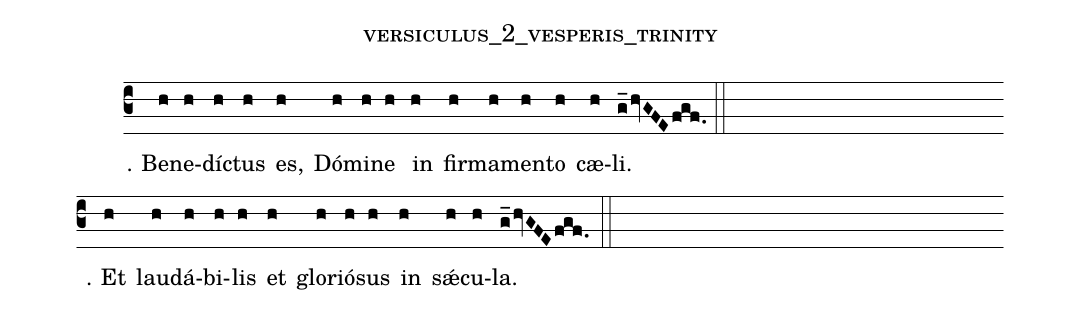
name:versiculus_2_vesperis_trinity;
%%
(c3) ℣. Be(h)ne(h)dí(h)ctus(h) es,(h) Dó(h)mi(h)ne(h) in(h) fir(h)ma(h)men(h)to(h) cæ(h)li.(g_hvGFEfgf.) (::) (Z-)
℟. Et(h) lau(h)dá(h)bi(h)lis(h) et(h) glo(h)rió(h)sus(h) in(h) sǽ(h)cu(h)la.(g_hvGFEfgf.) (::)
